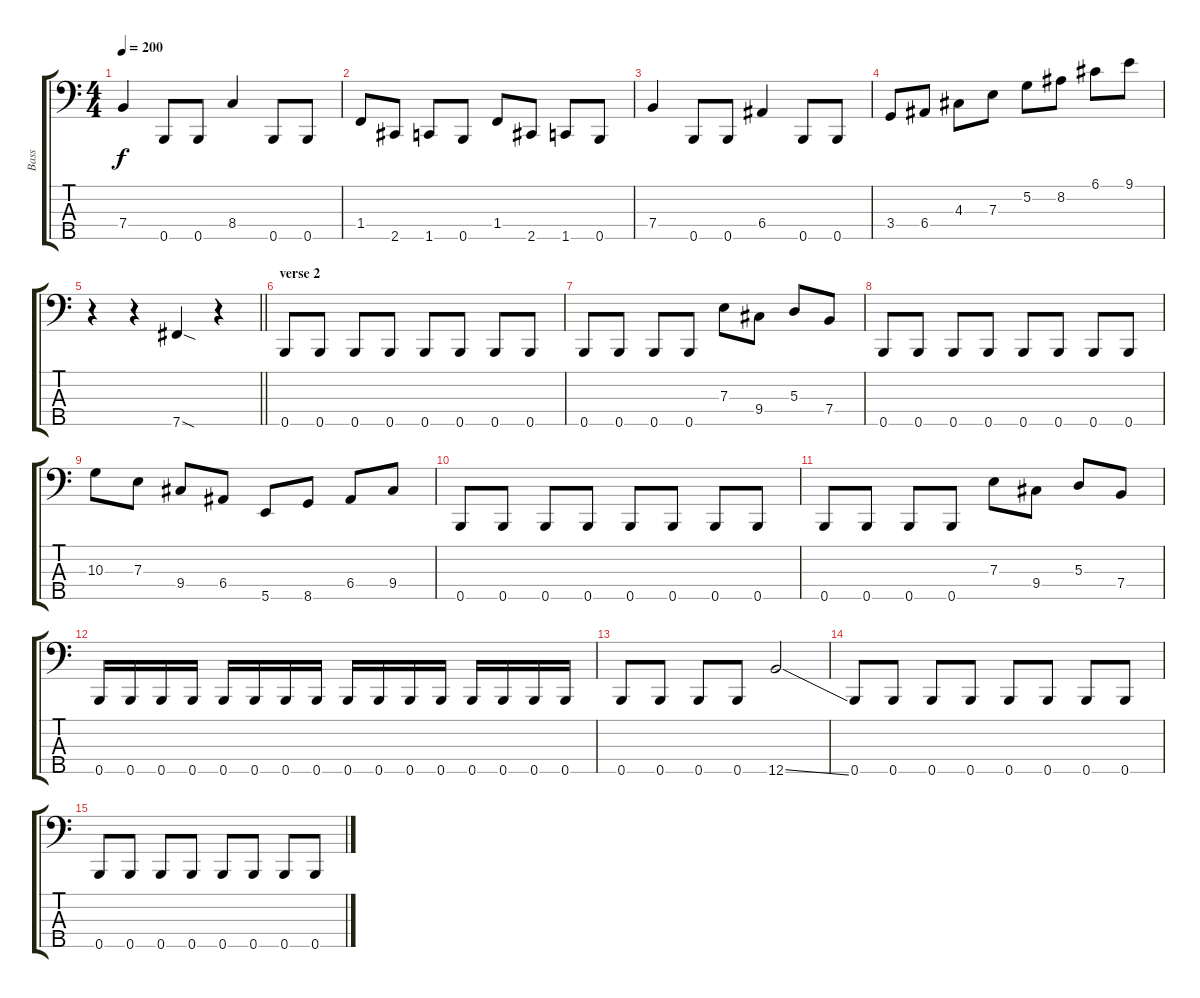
\track ("Bass" "Bass") {instrument electricbasspick}
\staff {score tabs}
\tuning (G2 D2 A1 E1 B0) {hide}
\ts (4 4)
\tempo 200
\clef f4
\ks c
7.4.4{dy f} 0.5.8 0.5.8 8.4.4 0.5.8 0.5.8 |
1.4.8 2.5.8 1.5.8 0.5.8 1.4.8 2.5.8 1.5.8 0.5.8 |
7.4.4 0.5.8 0.5.8 6.4.4 0.5.8 0.5.8 |
3.4.8 6.4.8 4.3.8 7.3.8 5.2.8 8.2.8 6.1.8 9.1.8 |
\barLineRight lightlight
r.4 r.4 7.5{sod}.4 r.4 |
\section ("" "verse 2")
0.5.8 0.5.8 0.5.8 0.5.8 0.5.8 0.5.8 0.5.8 0.5.8 |
0.5.8 0.5.8 0.5.8 0.5.8 7.3.8 9.4.8 5.3.8 7.4.8 |
0.5.8 0.5.8 0.5.8 0.5.8 0.5.8 0.5.8 0.5.8 0.5.8 |
10.3.8 7.3.8 9.4.8 6.4.8 5.5.8 8.5.8 6.4.8 9.4.8 |
0.5.8 0.5.8 0.5.8 0.5.8 0.5.8 0.5.8 0.5.8 0.5.8 |
0.5.8 0.5.8 0.5.8 0.5.8 7.3.8 9.4.8 5.3.8 7.4.8 |
0.5.16 0.5.16 0.5.16 0.5.16 0.5.16 0.5.16 0.5.16 0.5.16 0.5.16 0.5.16 0.5.16 0.5.16 0.5.16 0.5.16 0.5.16 0.5.16 |
0.5.8 0.5.8 0.5.8 0.5.8 12.5{ss}.2 |
0.5.8 0.5.8 0.5.8 0.5.8 0.5.8 0.5.8 0.5.8 0.5.8 |
0.5.8 0.5.8 0.5.8 0.5.8 0.5.8 0.5.8 0.5.8 0.5.8
